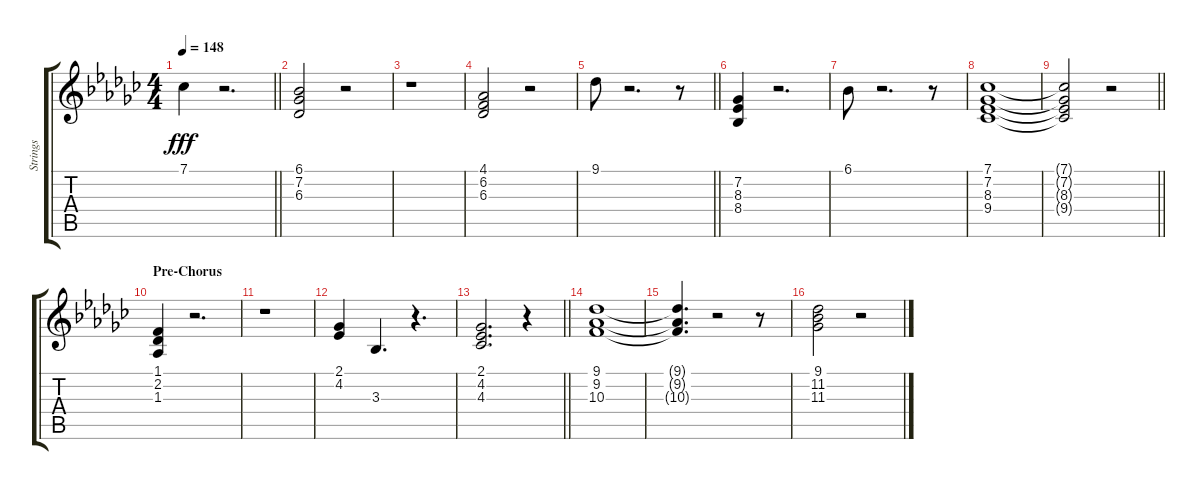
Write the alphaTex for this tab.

\track ("Strings" "Strings") {instrument stringensemble1}
\staff {score tabs}
\tuning (E4 B3 G3 D3 A2 E2) {hide}
\ts (4 4)
\tempo 148
\clef g2
\barLineRight lightlight
\ks gb
7.1.4{dy fff} r.2{d} |
(6.1 7.2 6.3).2 r.2 |
r.1 |
(4.1 6.2 6.3).2 r.2 |
\barLineRight lightlight
9.1.8 r.2{d} r.8 |
(7.2 8.3 8.4).4 r.2{d} |
6.1.8 r.2{d} r.8 |
(7.1 7.2 8.3 9.4).1 |
\barLineRight lightlight
(7.1{t} 7.2{t} 8.3{t} 9.4{t}).2 r.2 |
\section ("" "Pre-Chorus")
(1.1 2.2 1.3).4 r.2{d} |
r.1 |
(2.1 4.2).4 3.3.4{d} r.4{d} |
\barLineRight lightlight
(2.1 4.2 4.3).2{d} r.4 |
(9.1 9.2 10.3).1 |
(9.1{t} 9.2{t} 10.3{t}).4{d} r.2 r.8 |
(9.1 11.2 11.3).2 r.2
